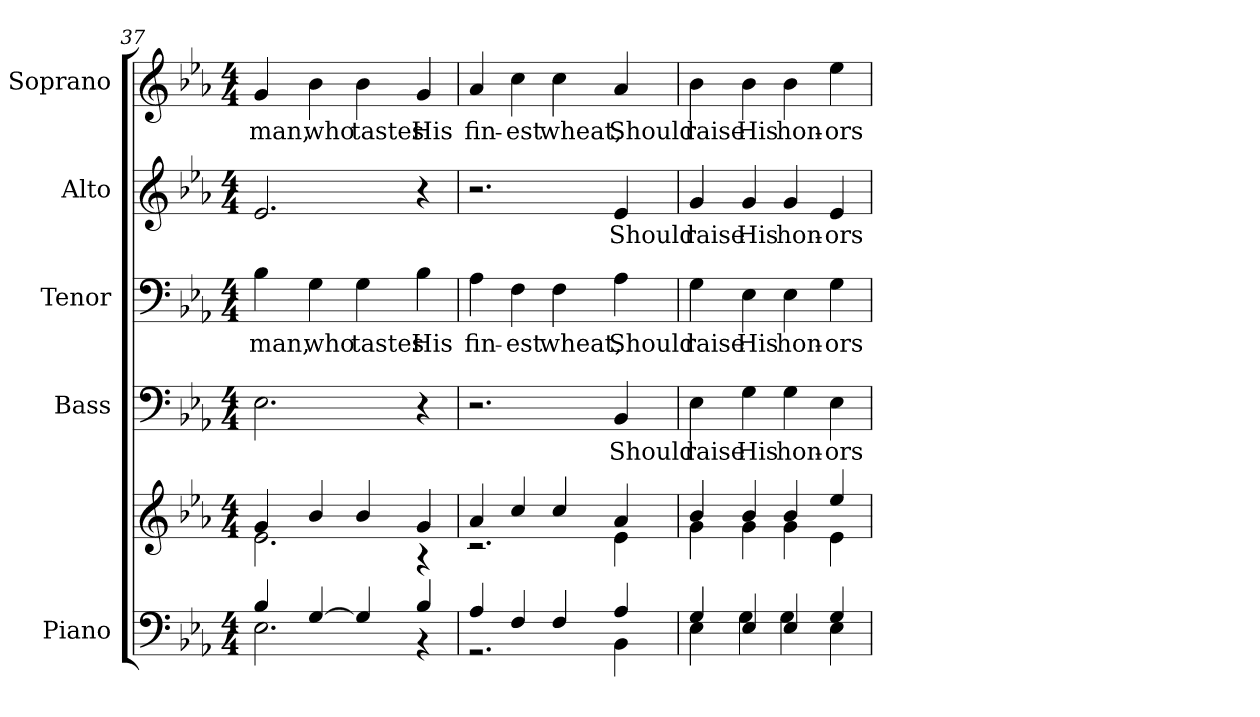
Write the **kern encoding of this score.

**kern	**kern	**kern	**text	**kern	**text	**kern	**text	**kern	**text
*part5	*part5	*part4	*part4	*part3	*part3	*part2	*part2	*part1	*part1
*staff6	*staff5	*staff4	*staff4	*staff3	*staff3	*staff2	*staff2	*staff1	*staff1
*I"Piano	*	*I"Bass	*	*I"Tenor	*	*I"Alto	*	*I"Soprano	*
*I'Pno.	*	*I'B.	*	*I'T.	*	*I'A.	*	*I'S.	*
!!LO:PB:g=z
*clefF4	*clefG2	*clefF4	*	*clefF4	*	*clefG2	*	*clefG2	*
*k[b-e-a-]	*k[b-e-a-]	*k[b-e-a-]	*	*k[b-e-a-]	*	*k[b-e-a-]	*	*k[b-e-a-]	*
*E-:	*E-:	*E-:	*	*E-:	*	*E-:	*	*E-:	*
*M4/4	*M4/4	*M4/4	*	*M4/4	*	*M4/4	*	*M4/4	*
=37	=37	=37	=37	=37	=37	=37	=37	=37	=37
*^	*^	*	*	*	*	*	*	*	*
!	!	!	!	!	!	!	!LO:LY:b:color=#000000	!	!	!	!
!	!	!	!	!	!	!	!	!	!	!	!LO:LY:b:color=#000000
4B-i/	2.E-i\	4gi/	2.e-i\	2.E-i\	.	4B-i\	man,	2.e-i/	.	4gi/	man,
!	!	!	!	!	!	!	!LO:LY:b:color=#000000	!	!	!	!
!	!	!	!	!	!	!	!	!	!	!	!LO:LY:b:color=#000000
[>4Gi/	.	4b-i/	.	.	.	4Gi\	who	.	.	4b-i\	who
!	!	!	!	!	!	!	!LO:LY:b:color=#000000	!	!	!	!
!	!	!	!	!	!	!	!	!	!	!	!LO:LY:b:color=#000000
4Gi/]	.	4b-i/	.	.	.	4Gi\	tastes	.	.	4b-i\	tastes
!	!	!	!	!	!	!	!LO:LY:b:color=#000000	!	!	!	!
!	!	!	!	!	!	!	!	!	!	!	!LO:LY:b:color=#000000
4B-i/	4r	4gi/	4r	4r	.	4B-i\	His	4r	.	4gi/	His
=38	=38	=38	=38	=38	=38	=38	=38	=38	=38	=38	=38
!	!	!	!	!	!	!	!LO:LY:b:color=#000000	!	!	!	!
!	!	!	!	!	!	!	!	!	!	!	!LO:LY:b:color=#000000
4A-i/	2.r	4a-i/	2.r	2.r	.	4A-i\	fin-	2.r	.	4a-i/	fin-
!	!	!	!	!	!	!	!LO:LY:b:color=#000000	!	!	!	!
!	!	!	!	!	!	!	!	!	!	!	!LO:LY:b:color=#000000
4Fi/	.	4cci/	.	.	.	4Fi\	-est	.	.	4cci\	-est
!	!	!	!	!	!	!	!LO:LY:b:color=#000000	!	!	!	!
!	!	!	!	!	!	!	!	!	!	!	!LO:LY:b:color=#000000
4Fi/	.	4cci/	.	.	.	4Fi\	wheat,	.	.	4cci\	wheat,
!	!	!	!	!	!LO:LY:b:color=#000000	!	!	!	!	!	!
!	!	!	!	!	!	!	!LO:LY:b:color=#000000	!	!	!	!
!	!	!	!	!	!	!	!	!	!LO:LY:b:color=#000000	!	!
!	!	!	!	!	!	!	!	!	!	!	!LO:LY:b:color=#000000
4A-i/	4BB-i\	4a-i/	4e-i\	4BB-i/	Should	4A-i\	Should	4e-i/	Should	4a-i/	Should
=39	=39	=39	=39	=39	=39	=39	=39	=39	=39	=39	=39
!	!	!	!	!	!LO:LY:b:color=#000000	!	!	!	!	!	!
!	!	!	!	!	!	!	!LO:LY:b:color=#000000	!	!	!	!
!	!	!	!	!	!	!	!	!	!LO:LY:b:color=#000000	!	!
!	!	!	!	!	!	!	!	!	!	!	!LO:LY:b:color=#000000
4Gi/	4E-i\	4b-i/	4gi\	4E-i\	raise	4Gi\	raise	4gi/	raise	4b-i\	raise
!	!	!	!	!	!LO:LY:b:color=#000000	!	!	!	!	!	!
!	!	!	!	!	!	!	!LO:LY:b:color=#000000	!	!	!	!
!	!	!	!	!	!	!	!	!	!LO:LY:b:color=#000000	!	!
!	!	!	!	!	!	!	!	!	!	!	!LO:LY:b:color=#000000
4E-i/	4Gi\	4b-i/	4gi\	4Gi\	His	4E-i\	His	4gi/	His	4b-i\	His
!	!	!	!	!	!LO:LY:b:color=#000000	!	!	!	!	!	!
!	!	!	!	!	!	!	!LO:LY:b:color=#000000	!	!	!	!
!	!	!	!	!	!	!	!	!	!LO:LY:b:color=#000000	!	!
!	!	!	!	!	!	!	!	!	!	!	!LO:LY:b:color=#000000
4E-i/	4Gi\	4b-i/	4gi\	4Gi\	hon-	4E-i\	hon-	4gi/	hon-	4b-i\	hon-
!	!	!	!	!	!LO:LY:b:color=#000000	!	!	!	!	!	!
!	!	!	!	!	!	!	!LO:LY:b:color=#000000	!	!	!	!
!	!	!	!	!	!	!	!	!	!LO:LY:b:color=#000000	!	!
!	!	!	!	!	!	!	!	!	!	!	!LO:LY:b:color=#000000
4Gi/	4E-i\	4ee-i/	4e-i\	4E-i\	-ors	4Gi\	-ors	4e-i/	-ors	4ee-i\	-ors
*v	*v	*	*	*	*	*	*	*	*	*	*
*	*v	*v	*	*	*	*	*	*	*	*
=	=	=	=	=	=	=	=	=	=
*-	*-	*-	*-	*-	*-	*-	*-	*-	*-
